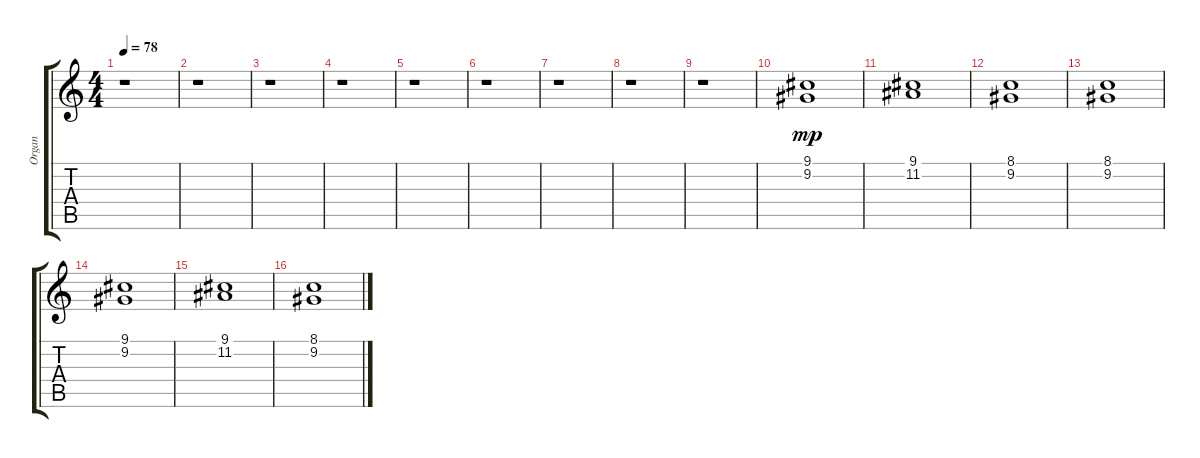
\track ("Organ" "Organ") {instrument rockorgan}
\staff {score tabs}
\tuning (E4 B3 G3 D3 A2 E2) {hide}
\ts (4 4)
\tempo 78
\clef g2
\ks c
r.1{dy mp} |
r.1 |
r.1 |
r.1 |
r.1 |
r.1 |
r.1 |
r.1 |
r.1 |
(9.1 9.2).1 |
(9.1 11.2).1 |
(8.1 9.2).1 |
(8.1 9.2).1 |
(9.1 9.2).1 |
(9.1 11.2).1 |
(8.1 9.2).1
